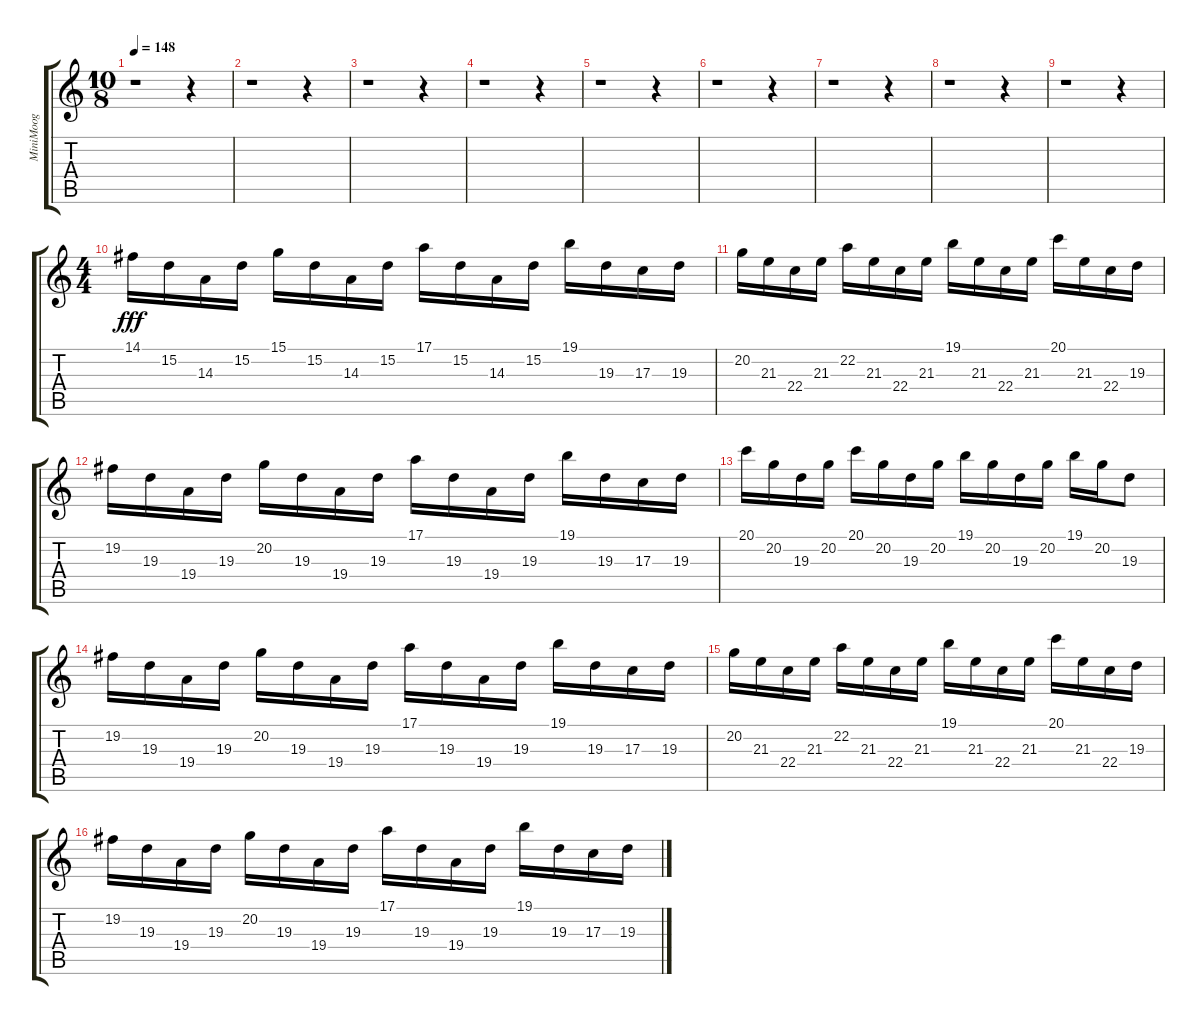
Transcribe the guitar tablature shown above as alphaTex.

\track ("MiniMoog" "MiniMoog") {instrument synthbrass1}
\staff {score tabs}
\tuning (E4 B3 G3 D3 A2 E2) {hide}
\ts (10 8)
\tempo 148
\clef g2
\ks c
r.1{dy fff} r.4 |
r.1 r.4 |
r.1 r.4 |
r.1 r.4 |
r.1 r.4 |
r.1 r.4 |
r.1 r.4 |
r.1 r.4 |
r.1 r.4 |
\ts (4 4)
14.1.16{volume 16 instrument synthbrass1} 15.2.16 14.3.16 15.2.16 15.1.16 15.2.16 14.3.16 15.2.16 17.1.16 15.2.16 14.3.16 15.2.16 19.1.16 19.3.16 17.3.16 19.3.16 |
20.2.16 21.3.16 22.4.16 21.3.16 22.2.16 21.3.16 22.4.16 21.3.16 19.1.16 21.3.16 22.4.16 21.3.16 20.1.16 21.3.16 22.4.16 19.3.16 |
19.2.16 19.3.16 19.4.16 19.3.16 20.2.16 19.3.16 19.4.16 19.3.16 17.1.16 19.3.16 19.4.16 19.3.16 19.1.16 19.3.16 17.3.16 19.3.16 |
20.1.16 20.2.16 19.3.16 20.2.16 20.1.16 20.2.16 19.3.16 20.2.16 19.1.16 20.2.16 19.3.16 20.2.16 19.1.16 20.2.16 19.3.8 |
19.2.16 19.3.16 19.4.16 19.3.16 20.2.16 19.3.16 19.4.16 19.3.16 17.1.16 19.3.16 19.4.16 19.3.16 19.1.16 19.3.16 17.3.16 19.3.16 |
20.2.16 21.3.16 22.4.16 21.3.16 22.2.16 21.3.16 22.4.16 21.3.16 19.1.16 21.3.16 22.4.16 21.3.16 20.1.16 21.3.16 22.4.16 19.3.16 |
19.2.16 19.3.16 19.4.16 19.3.16 20.2.16 19.3.16 19.4.16 19.3.16 17.1.16 19.3.16 19.4.16 19.3.16 19.1.16 19.3.16 17.3.16 19.3.16
